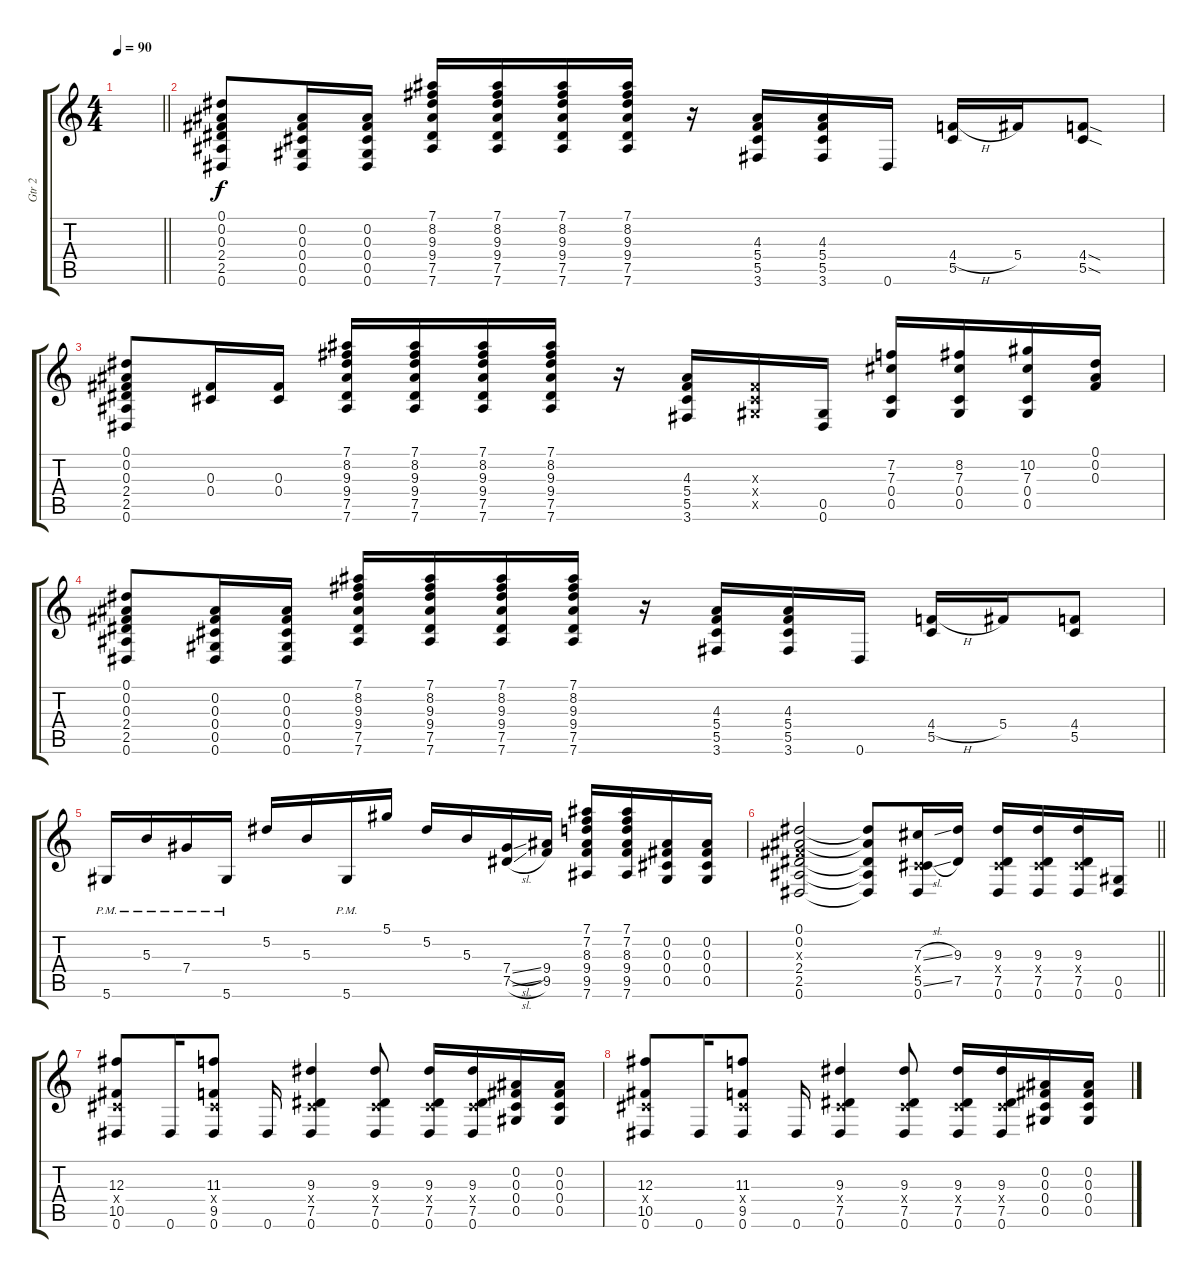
\track ("Gtr 2" "Gtr 2") {instrument overdrivenguitar}
\staff {score tabs}
\tuning (Eb4 Bb3 Gb3 Db3 Ab2 Eb2) {hide}
\ts (4 4)
\tempo 90
\clef g2
\barLineRight lightlight
\ks c
|
(0.1 0.2 0.3 2.4 2.5 0.6).8{volume 13} (0.2 0.3 0.4 0.5 0.6).16 (0.2 0.3 0.4 0.5 0.6).16 (7.1 8.2 9.3 9.4 7.5 7.6).16 (7.1 8.2 9.3 9.4 7.5 7.6).16 (7.1 8.2 9.3 9.4 7.5 7.6).16 (7.1 8.2 9.3 9.4 7.5 7.6).16 r.16 (4.3 5.4 5.5 3.6).16 (4.3 5.4 5.5 3.6).16 0.6.16 (4.4{h} 5.5).16 5.4.16 (4.4{sod} 5.5{sod}).8 |
(0.1 0.2 0.3 2.4 2.5 0.6).8 (0.3 0.4).16 (0.3 0.4).16 (7.1 8.2 9.3 9.4 7.5 7.6).16 (7.1 8.2 9.3 9.4 7.5 7.6).16 (7.1 8.2 9.3 9.4 7.5 7.6).16 (7.1 8.2 9.3 9.4 7.5 7.6).16 r.16 (4.3 5.4 5.5 3.6).16 (0.3{x} 0.4{x} 0.5{x}).16 (0.5 0.6).16 (7.2 7.3 0.4 0.5).16 (8.2 7.3 0.4 0.5).16 (10.2 7.3 0.4 0.5).16 (0.1 0.2 0.3).16 |
(0.1 0.2 0.3 2.4 2.5 0.6).8 (0.2 0.3 0.4 0.5 0.6).16 (0.2 0.3 0.4 0.5 0.6).16 (7.1 8.2 9.3 9.4 7.5 7.6).16 (7.1 8.2 9.3 9.4 7.5 7.6).16 (7.1 8.2 9.3 9.4 7.5 7.6).16 (7.1 8.2 9.3 9.4 7.5 7.6).16 r.16 (4.3 5.4 5.5 3.6).16 (4.3 5.4 5.5 3.6).16 0.6.16 (4.4{h} 5.5).16 5.4.16 (4.4 5.5).8 |
5.6{pm}.16 5.3{pm}.16 7.4{pm}.16 5.6{pm}.16 5.2.16 5.3.16 5.6{pm}.16 5.1.16 5.2.16 5.3.16 (7.4{sl} 7.5{sl}).16 (9.4 9.5).16 (7.1 7.2 8.3 9.4 9.5 7.6).16 (7.1 7.2 8.3 9.4 9.5 7.6).16 (0.2 0.3 0.4 0.5).16 (0.2 0.3 0.4 0.5).16 |
\barLineRight lightlight
(0.1 0.2 0.3{x} 2.4 2.5 0.6).2 (0.1{t} 0.2{t} 2.4{t} 2.5{t} 0.6{t}).8 (7.3{sl} 0.4{x} 5.5{sl} 0.6).16 (9.3 7.5).16 (9.3 0.4{x} 7.5 0.6).16 (9.3 0.4{x} 7.5 0.6).16 (9.3 0.4{x} 7.5 0.6).16 (0.5 0.6).16 |
(12.3 0.4{x} 10.5 0.6).8 0.6.16 (11.3 0.4{x} 9.5 0.6).8 0.6.16 (9.3 0.4{x} 7.5 0.6).4 (9.3 0.4{x} 7.5 0.6).8 (9.3 0.4{x} 7.5 0.6).16 (9.3 0.4{x} 7.5 0.6).16 (0.2 0.3 0.4 0.5).16 (0.2 0.3 0.4 0.5).16 |
(12.3 0.4{x} 10.5 0.6).8 0.6.16 (11.3 0.4{x} 9.5 0.6).8 0.6.16 (9.3 0.4{x} 7.5 0.6).4 (9.3 0.4{x} 7.5 0.6).8 (9.3 0.4{x} 7.5 0.6).16 (9.3 0.4{x} 7.5 0.6).16 (0.2 0.3 0.4 0.5).16 (0.2 0.3 0.4 0.5).16
